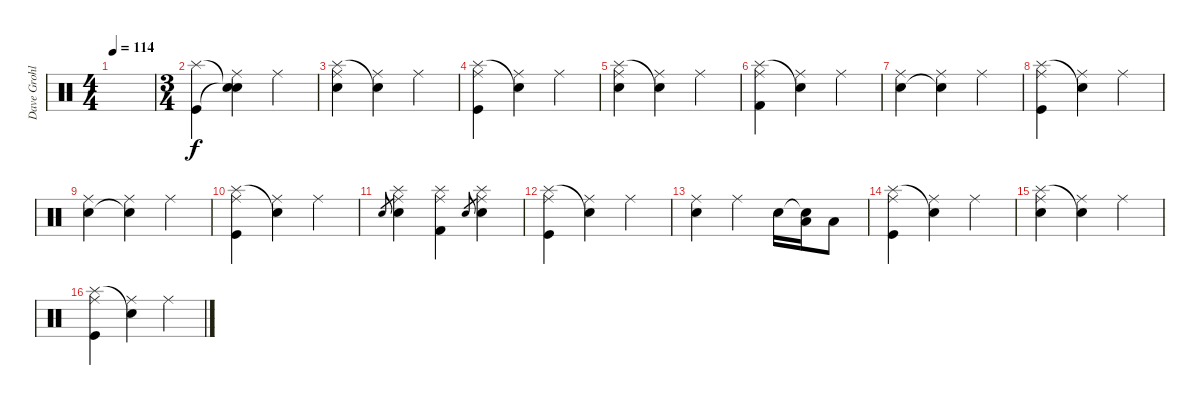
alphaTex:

\track ("Dave Grohl" "Dave Grohl") {instrument percussion}
\staff {score}
\articulation defaults
\ts (4 4)
\tempo 114
\clef neutral
\ks c
|
\ts (3 4)
("Splash (hit)" "Kick (hit)").4 ("Snare (hit)"{t} "Snare (hit)"{t} "Ride (middle)").4 "Ride (middle)".4 |
("Splash (hit)" "Electric Snare (hit)" "Ride (middle)").4 ("Snare (hit)"{t} "Ride (middle)").4 "Ride (middle)".4 |
("Splash (hit)" "Kick (hit)" "Ride (middle)").4 ("Snare (hit)"{t} "Ride (middle)").4 "Ride (middle)".4 |
("Splash (hit)" "Electric Snare (hit)" "Ride (middle)").4 ("Snare (hit)"{t} "Ride (middle)").4 "Ride (middle)".4 |
("Splash (hit)" "Kick (hit) 2" "Ride (middle)").4 ("Snare (hit)"{t} "Ride (middle)").4 "Ride (middle)".4 |
("Electric Snare (hit)" "Ride (middle)").4 ("Snare (hit)"{t} "Ride (middle)").4 "Ride (middle)".4 |
("Splash (hit)" "Kick (hit)" "Ride (middle)").4 ("Snare (hit)"{t} "Ride (middle)").4 "Ride (middle)".4 |
("Electric Snare (hit)" "Ride (middle)").4 ("Snare (hit)"{t} "Ride (middle)").4 "Ride (middle)".4 |
("Splash (hit)" "Kick (hit)" "Ride (middle)").4 ("Snare (hit)"{t} "Ride (middle)").4 "Ride (middle)".4 |
"Electric Snare (hit)"{h}.8{gr} ("Splash (hit)" "Ride (middle)" "Electric Snare (hit)").4 ("Splash (hit)" "Ride (middle)" "Kick (hit) 2").4 "Electric Snare (hit)".8{gr} ("Splash (hit)" "Ride (middle)" "Electric Snare (hit)").4 |
("Splash (hit)" "Kick (hit)" "Ride (middle)").4 ("Snare (hit)"{t} "Ride (middle)").4 "Ride (middle)".4 |
("Electric Snare (hit)" "Ride (middle)").4 "Ride (middle)".4 "Electric Snare (hit)".16 ("Snare (hit)"{t} "Low Tom (hit)").16 "Low Floor Tom (hit)".8 |
("Splash (hit)" "Kick (hit)" "Ride (middle)").4 ("Snare (hit)"{t} "Ride (middle)").4 "Ride (middle)".4 |
("Splash (hit)" "Electric Snare (hit)" "Ride (middle)").4 ("Snare (hit)"{t} "Ride (middle)").4 "Ride (middle)".4 |
("Splash (hit)" "Kick (hit)" "Ride (middle)").4 ("Snare (hit)"{t} "Ride (middle)").4 "Ride (middle)".4
